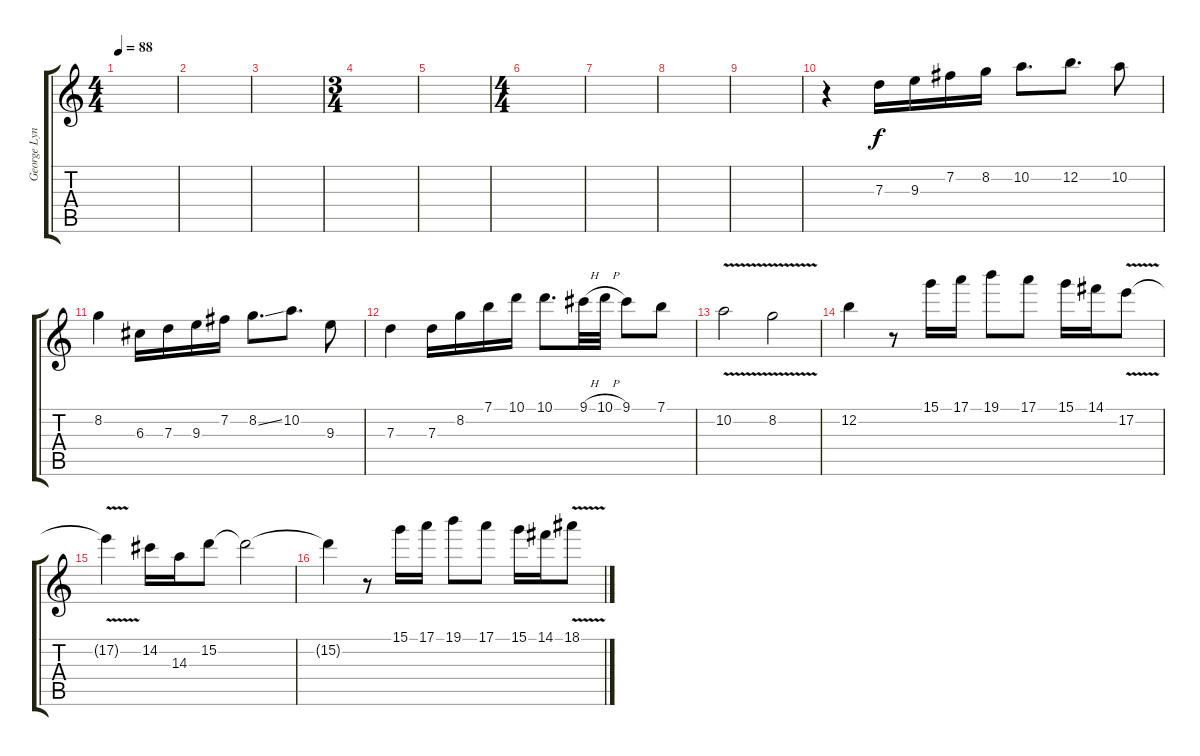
\track ("George Lynch" "George Lyn") {instrument distortionguitar}
\staff {score tabs}
\tuning (E4 B3 G3 D3 A2 E2) {hide}
\ts (4 4)
\tempo 88
\clef g2
\ks c
|
|
|
\ts (3 4)
|
|
\ts (4 4)
|
|
|
|
r.4 7.3.16 9.3.16 7.2.16 8.2.16 10.2.8{d} 12.2.8{d} 10.2.8 |
8.2.4 6.3.16 7.3.16 9.3.16 7.2.16 8.2{ss}.8{d} 10.2.8{d} 9.3.8 |
7.3.4 7.3.16 8.2.16 7.1.16 10.1.16 10.1.8{d} 9.1{h}.32 10.1{h}.32 9.1.8 7.1.8 |
10.2{v}.2 8.2{v}.2 |
12.2.4 r.8 15.1.16 17.1.16 19.1.8 17.1.8 15.1.16 14.1.16 17.2{v}.8 |
17.2{t}.4 14.2.16 14.3.16 15.2.8 15.2{t}.2 |
15.2{t}.4 r.8 15.1.16 17.1.16 19.1.8 17.1.8 15.1.16 14.1.16 18.1{v}.8
